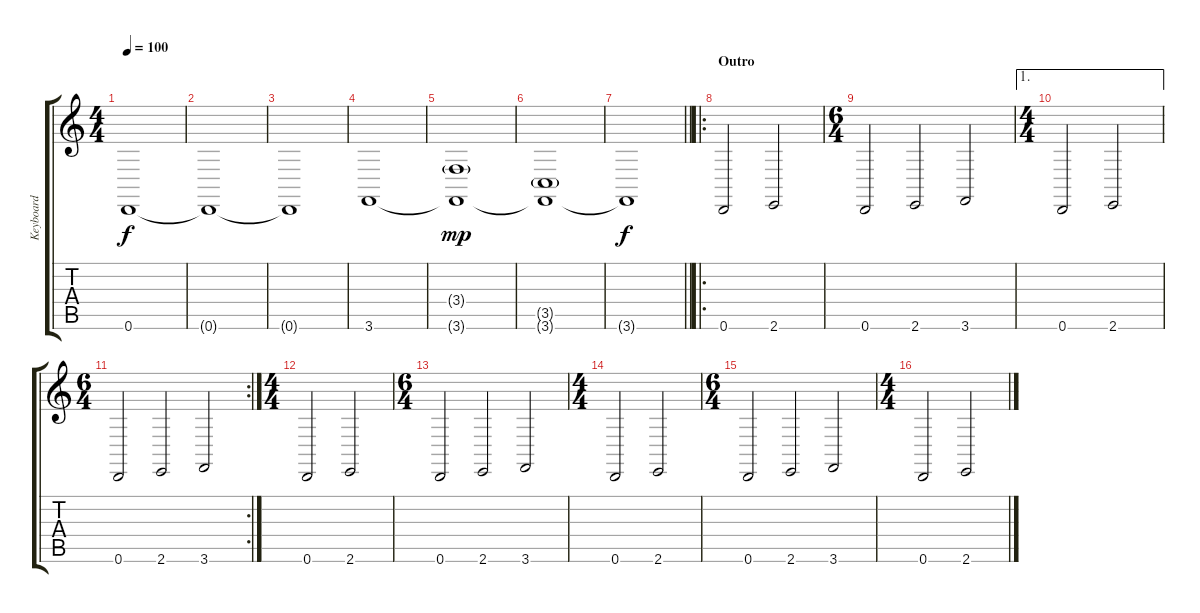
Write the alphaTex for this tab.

\track ("Keyboard" "Keyboard") {instrument pad4choir}
\staff {score tabs}
\tuning (E4 B3 G3 D3 A2 D2) {hide}
\ts (4 4)
\tempo 100
\clef g2
\ks c
0.6{t}.1{dy f} |
0.6{t}.1 |
0.6{t}.1 |
3.6.1 |
(3.4{g} 3.6{t}).1{dy mp} |
(3.5{g} 3.6{t}).1 |
\barLineRight lightlight
3.6{t}.1{dy f} |
\ro
\section ("" "Outro")
0.6.2 2.6.2 |
\ts (6 4)
0.6.2 2.6.2 3.6.2 |
\ae 1
\ts (4 4)
0.6.2 2.6.2 |
\rc 2
\ts (6 4)
0.6.2 2.6.2 3.6.2 |
\ts (4 4)
0.6.2 2.6.2 |
\ts (6 4)
0.6.2 2.6.2 3.6.2 |
\ts (4 4)
0.6.2 2.6.2 |
\ts (6 4)
0.6.2 2.6.2 3.6.2 |
\ts (4 4)
0.6.2 2.6.2
